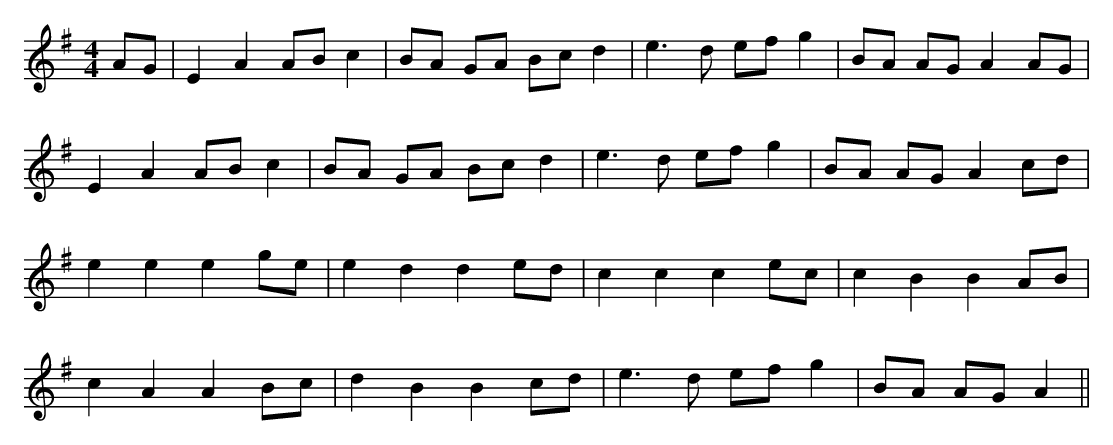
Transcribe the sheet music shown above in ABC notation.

X:1
M:4/4
K:Ador
AG|E2 A2 AB c2|BA GA Bc d2|e3d ef g2|BA AG A2 AG|
E2 A2 AB c2|BA GA Bc d2|e3d ef g2|BA AG A2 cd|
e2 e2 e2 ge|e2 d2 d2 ed|c2 c2 c2 ec|c2 B2 B2 AB|
c2 A2 A2 Bc|d2 B2 B2 cd|e3d ef g2|BA AG A2||
